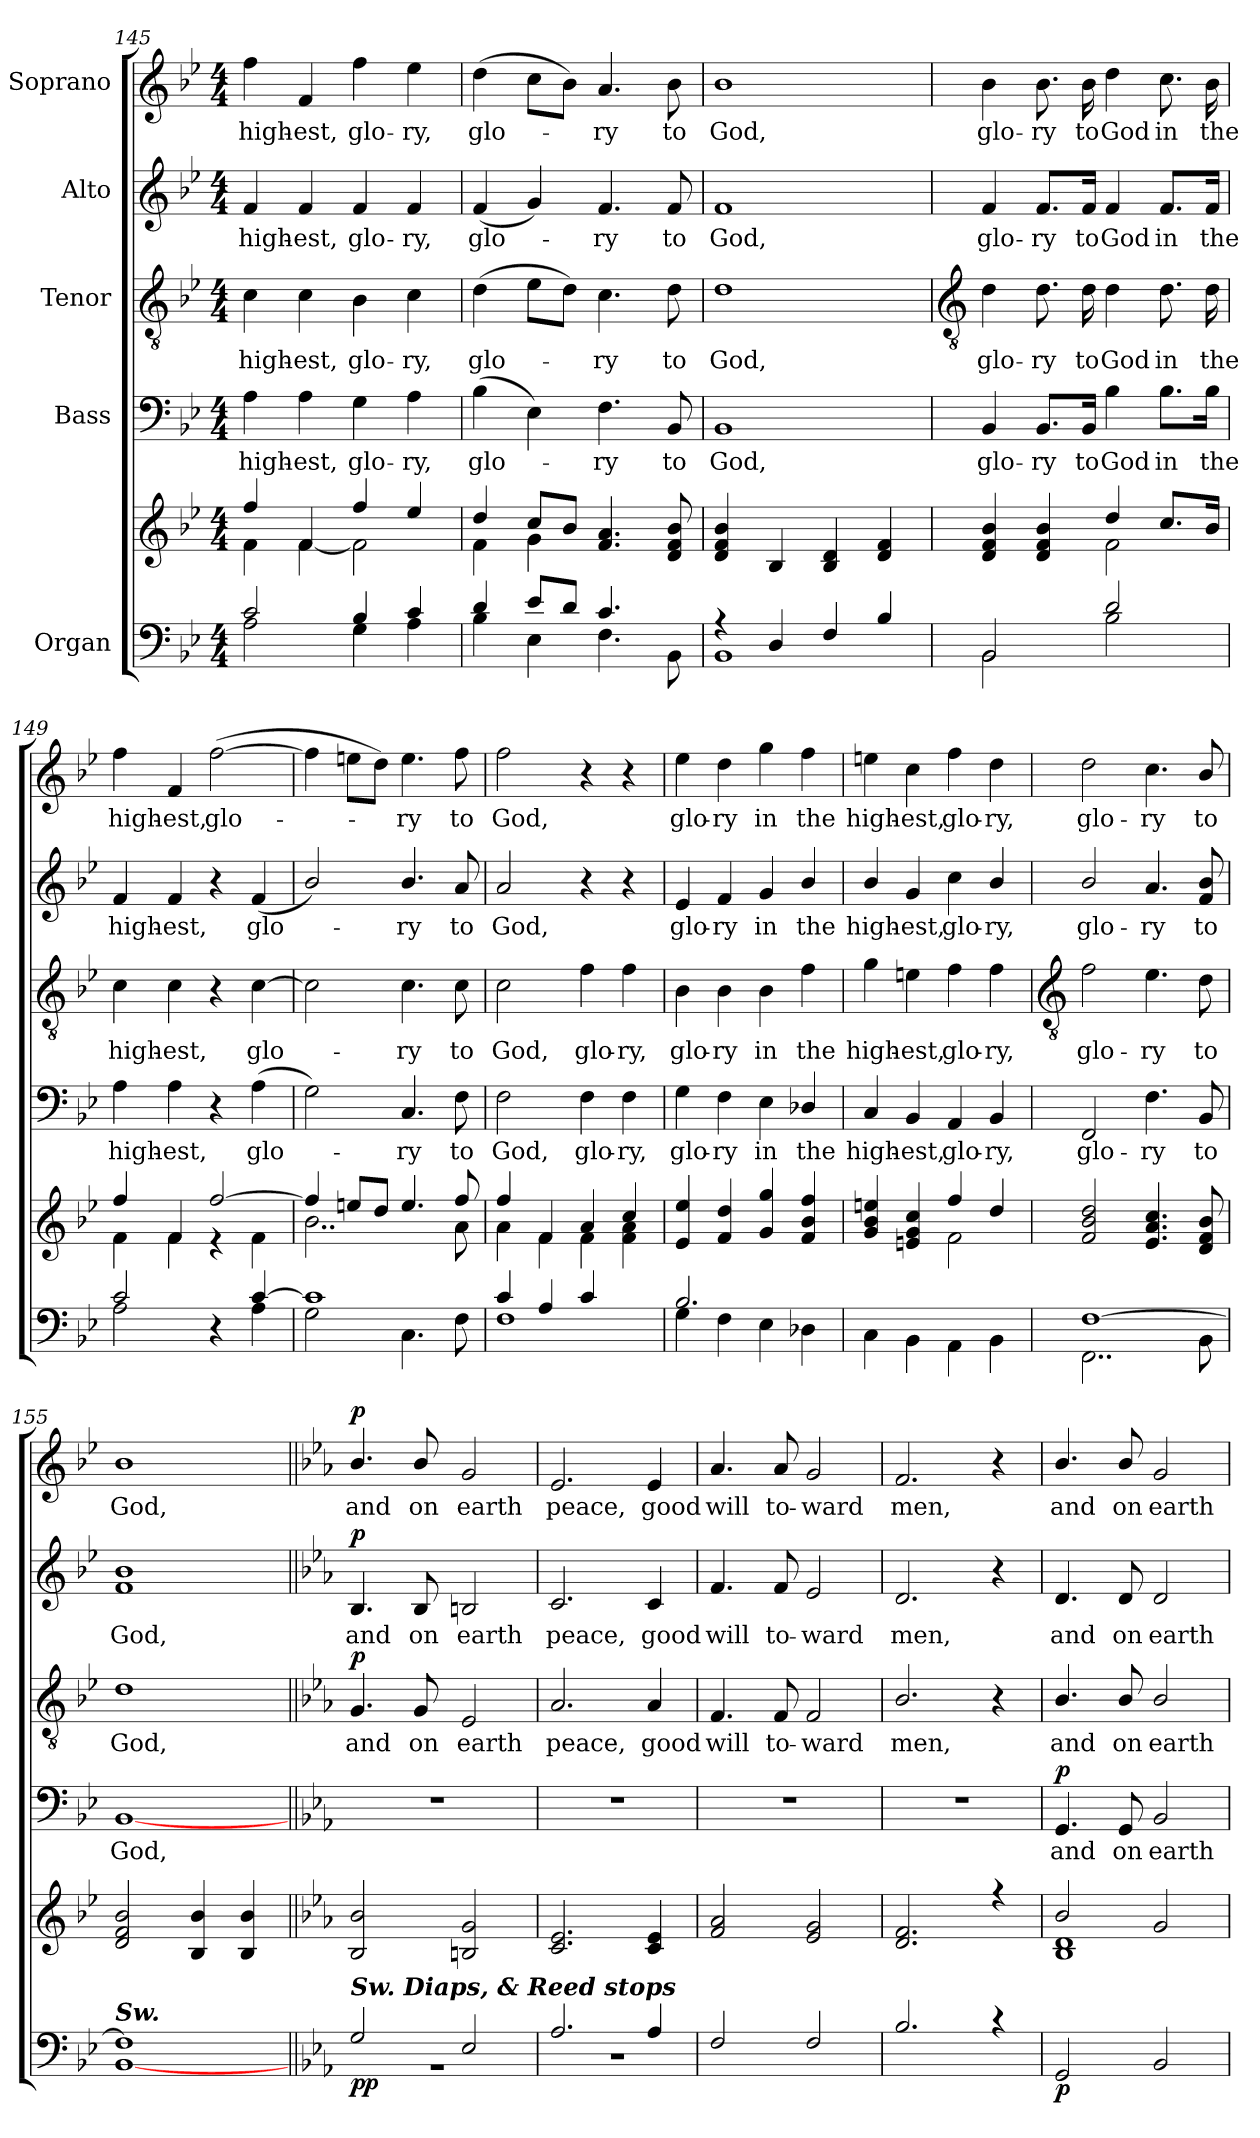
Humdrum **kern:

**kern	**kern	**dynam	**kern	**text	**dynam	**kern	**text	**dynam	**kern	**text	**dynam	**kern	**text	**dynam
*part5	*part5	*part5	*part4	*part4	*part4	*part3	*part3	*part3	*part2	*part2	*part2	*part1	*part1	*part1
*staff6	*staff5	*staff5/6	*staff4	*staff4	*staff4	*staff3	*staff3	*staff3	*staff2	*staff2	*staff2	*staff1	*staff1	*staff1
*I"Organ	*	*	*I"Bass	*	*	*I"Tenor	*	*	*I"Alto	*	*	*I"Soprano	*	*
*clefF4	*clefG2	*	*clefF4	*	*	*clefGv2	*	*	*clefG2	*	*	*clefG2	*	*
*k[b-e-]	*k[b-e-]	*	*k[b-e-]	*	*	*k[b-e-]	*	*	*k[b-e-]	*	*	*k[b-e-]	*	*
*B-:	*B-:	*	*B-:	*	*	*B-:	*	*	*B-:	*	*	*B-:	*	*
*M4/4	*M4/4	*	*M4/4	*	*	*M4/4	*	*	*M4/4	*	*	*M4/4	*	*
=145	=145	=145	=145	=145	=145	=145	=145	=145	=145	=145	=145	=145	=145	=145
*^	*^	*	*	*	*	*	*	*	*	*	*	*	*	*
!	!	!	!	!	!	!LO:LY:b	!	!	!LO:LY:b	!	!	!LO:LY:b	!	!	!LO:LY:b	!
2c/	2A\	4ff/	4f\	.	4A	high-	.	4c	high-	.	4f	high-	.	4ff	high-	.
!	!	!	!	!	!	!LO:LY:b	!	!	!LO:LY:b	!	!	!LO:LY:b	!	!	!LO:LY:b	!
.	.	4f/	[4f\	.	4A	-est,	.	4c	-est,	.	4f	-est,	.	4f	-est,	.
!	!	!	!	!	!	!LO:LY:b	!	!	!LO:LY:b	!	!	!LO:LY:b	!	!	!LO:LY:b	!
4B-/	4G\	4ff/	2f\]	.	4G	glo-	.	4B-	glo-	.	4f	glo-	.	4ff	glo-	.
!	!	!	!	!	!	!LO:LY:b	!	!	!LO:LY:b	!	!	!LO:LY:b	!	!	!LO:LY:b	!
4c/	4A\	4ee-/	.	.	4A	-ry,	.	4c	-ry,	.	4f	-ry,	.	4ee-	-ry,	.
=146	=146	=146	=146	=146	=146	=146	=146	=146	=146	=146	=146	=146	=146	=146	=146	=146
!	!	!	!	!	!	!LO:LY:b	!	!	!LO:LY:b	!	!	!LO:LY:b	!	!	!LO:LY:b	!
4d/	4B-\	4dd/	4f\	.	(>4B-	glo-	.	(>4d	glo-	.	(<4f	glo-	.	(>4dd	glo-	.
8e-/L	4E-\	8cc/L	4g\	.	4E-)	.	.	8e-L	.	.	4g)	.	.	8ccL	.	.
8d/J	.	8b-/J	.	.	.	.	.	8dJ)	.	.	.	.	.	8b-J)	.	.
!	!	!	!	!	!	!LO:LY:b	!	!	!LO:LY:b	!	!	!LO:LY:b	!	!	!LO:LY:b	!
4.c/	4.F\	4.f/ 4.a/	2ryy	.	4.F	ry	.	4.c	ry	.	4.f	ry	.	4.a	ry	.
!	!	!	!	!	!	!LO:LY:b	!	!	!LO:LY:b	!	!	!LO:LY:b	!	!	!LO:LY:b	!
8ryy	8BB-\	8d/ 8f/ 8b-/	.	.	8BB-	to	.	8d	to	.	8f	to	.	8b-	to	.
=147	=147	=147	=147	=147	=147	=147	=147	=147	=147	=147	=147	=147	=147	=147	=147	=147
!	!	!	!	!	!	!LO:LY:b	!	!	!LO:LY:b	!	!	!LO:LY:b	!	!	!LO:LY:b	!
4r	1BB-\	4d/ 4f/ 4b-/	1ryy	.	1BB-	God,	.	1d	God,	.	1f	God,	.	1b-	God,	.
4D/	.	4B-/	.	.	.	.	.	.	.	.	.	.	.	.	.	.
4F/	.	4B-/ 4d/	.	.	.	.	.	.	.	.	.	.	.	.	.	.
4B-/	.	4d/ 4f/	.	.	.	.	.	.	.	.	.	.	.	.	.	.
!!LO:LB:g=z
=148	=148	=148	=148	=148	=148	=148	=148	=148	=148	=148	=148	=148	=148	=148	=148	=148
*	*	*	*	*	*	*	*	*clefGv2	*	*	*	*	*	*	*	*
!	!	!	!	!	!	!LO:LY:b	!	!	!LO:LY:b	!	!	!LO:LY:b	!	!	!LO:LY:b	!
2BB-/	2BB-\	4d/ 4f/ 4b-/	2ryy	.	4BB-	glo-	.	4d	glo-	.	4f	glo-	.	4b-	glo-	.
!	!	!	!	!	!	!LO:LY:b	!	!	!LO:LY:b	!	!	!LO:LY:b	!	!	!LO:LY:b	!
.	.	4d/ 4f/ 4b-/	.	.	8.BB-/L	-ry	.	8.d	-ry	.	8.f/L	-ry	.	8.b-	-ry	.
!	!	!	!	!	!	!LO:LY:b	!	!	!LO:LY:b	!	!	!LO:LY:b	!	!	!LO:LY:b	!
.	.	.	.	.	16BB-/Jk	to	.	16d	to	.	16f/Jk	to	.	16b-	to	.
!	!	!	!	!	!	!LO:LY:b	!	!	!LO:LY:b	!	!	!LO:LY:b	!	!	!LO:LY:b	!
2d/	2B-\	4dd/	2f\	.	4B-	God	.	4d	God	.	4f	God	.	4dd	God	.
!	!	!	!	!	!	!LO:LY:b	!	!	!LO:LY:b	!	!	!LO:LY:b	!	!	!LO:LY:b	!
.	.	8.cc/L	.	.	8.B-\L	in	.	8.d	in	.	8.f/L	in	.	8.cc	in	.
!	!	!	!	!	!	!LO:LY:b	!	!	!LO:LY:b	!	!	!LO:LY:b	!	!	!LO:LY:b	!
.	.	16b-/J	.	.	16B-\Jk	the	.	16d	the	.	16f/Jk	the	.	16b-	the	.
=149	=149	=149	=149	=149	=149	=149	=149	=149	=149	=149	=149	=149	=149	=149	=149	=149
!	!	!	!	!	!	!LO:LY:b	!	!	!LO:LY:b	!	!	!LO:LY:b	!	!	!LO:LY:b	!
2c/	2A\	4ff/	4f\	.	4A	high-	.	4c	high-	.	4f	high-	.	4ff	high-	.
!	!	!	!	!	!	!LO:LY:b	!	!	!LO:LY:b	!	!	!LO:LY:b	!	!	!LO:LY:b	!
.	.	4f/	4f\	.	4A	-est,	.	4c	-est,	.	4f	-est,	.	4f	-est,	.
!	!	!	!	!	!	!	!	!	!	!	!	!	!	!	!LO:LY:b	!
4ryy	4r	[2ff/	4r	.	4r	.	.	4r	.	.	4r	.	.	(>[2ff	glo-	.
!	!	!	!	!	!	!LO:LY:b	!	!	!LO:LY:b	!	!	!LO:LY:b	!	!	!	!
[4c/	4A\	.	4f\	.	(>4A	glo-	.	[4c	glo-	.	(<4f	glo-	.	.	.	.
=150	=150	=150	=150	=150	=150	=150	=150	=150	=150	=150	=150	=150	=150	=150	=150	=150
1c/]	2G\	4ff/]	2..b-\	.	2G)	.	.	2c]	.	.	2b-/)	.	.	4ff]	.	.
.	.	8een/L	.	.	.	.	.	.	.	.	.	.	.	8eenL	.	.
.	.	8dd/J	.	.	.	.	.	.	.	.	.	.	.	8ddJ)	.	.
!	!	!	!	!	!	!LO:LY:b	!	!	!LO:LY:b	!	!	!LO:LY:b	!	!	!LO:LY:b	!
.	4.C\	4.ee/	.	.	4.C	ry	.	4.c	ry	.	4.b-/	ry	.	4.ee	ry	.
!	!	!	!	!	!	!LO:LY:b	!	!	!LO:LY:b	!	!	!LO:LY:b	!	!	!LO:LY:b	!
.	8F\	8ff/	8a\	.	8F	to	.	8c	to	.	8a	to	.	8ff	to	.
=151	=151	=151	=151	=151	=151	=151	=151	=151	=151	=151	=151	=151	=151	=151	=151	=151
!	!	!	!	!	!	!LO:LY:b	!	!	!LO:LY:b	!	!	!LO:LY:b	!	!	!LO:LY:b	!
4c/	1F\	4ff/	4a\	.	2F	God,	.	2c	God,	.	2a	God,	.	2ff	God,	.
4A/	.	4f/	4f\	.	.	.	.	.	.	.	.	.	.	.	.	.
!	!	!	!	!	!	!LO:LY:b	!	!	!LO:LY:b	!	!	!	!	!	!	!
4c/	.	4a/	4f\	.	4F	glo-	.	4f	glo-	.	4r	.	.	4r	.	.
!	!	!	!	!	!	!LO:LY:b	!	!	!LO:LY:b	!	!	!	!	!	!	!
4ryy	.	4cc/	4f\ 4a\	.	4F	-ry,	.	4f	-ry,	.	4r	.	.	4r	.	.
=152	=152	=152	=152	=152	=152	=152	=152	=152	=152	=152	=152	=152	=152	=152	=152	=152
!	!	!	!	!	!	!LO:LY:b	!	!	!LO:LY:b	!	!	!LO:LY:b	!	!	!LO:LY:b	!
2.B-/	4G\	4e-/ 4ee-/	1ryy	.	4G	glo-	.	4B-	glo-	.	4e-	glo-	.	4ee-	glo-	.
!	!	!	!	!	!	!LO:LY:b	!	!	!LO:LY:b	!	!	!LO:LY:b	!	!	!LO:LY:b	!
.	4F\	4f/ 4dd/	.	.	4F	-ry	.	4B-	-ry	.	4f	-ry	.	4dd	-ry	.
!	!	!	!	!	!	!LO:LY:b	!	!	!LO:LY:b	!	!	!LO:LY:b	!	!	!LO:LY:b	!
.	4E-\	4g/ 4gg/	.	.	4E-	in	.	4B-	in	.	4g	in	.	4gg	in	.
!	!	!	!	!	!	!LO:LY:b	!	!	!LO:LY:b	!	!	!LO:LY:b	!	!	!LO:LY:b	!
4ryy	4D-X\	4f/ 4b-/ 4ff/	.	.	4D-X/	the	.	4f	the	.	4b-/	the	.	4ff	the	.
=153	=153	=153	=153	=153	=153	=153	=153	=153	=153	=153	=153	=153	=153	=153	=153	=153
!	!	!	!	!	!	!LO:LY:b	!	!	!LO:LY:b	!	!	!LO:LY:b	!	!	!LO:LY:b	!
1ryy	4C\	4g/ 4b-/ 4een/	2ryy	.	4C	high-	.	4g	high-	.	4b-/	high-	.	4een	high-	.
!	!	!	!	!	!	!LO:LY:b	!	!	!LO:LY:b	!	!	!LO:LY:b	!	!	!LO:LY:b	!
.	4BB-\	4en/ 4g/ 4cc/	.	.	4BB-	-est,	.	4en	-est,	.	4g	-est,	.	4cc	-est,	.
!	!	!	!	!	!	!LO:LY:b	!	!	!LO:LY:b	!	!	!LO:LY:b	!	!	!LO:LY:b	!
.	4AA\	4ff/	2f\	.	4AA	glo-	.	4f	glo-	.	4cc	glo-	.	4ff	glo-	.
!	!	!	!	!	!	!LO:LY:b	!	!	!LO:LY:b	!	!	!LO:LY:b	!	!	!LO:LY:b	!
.	4BB-\	4dd/	.	.	4BB-	-ry,	.	4f	-ry,	.	4b-/	-ry,	.	4dd	-ry,	.
!!LO:LB:g=z
=154	=154	=154	=154	=154	=154	=154	=154	=154	=154	=154	=154	=154	=154	=154	=154	=154
*	*	*	*	*	*	*	*	*clefGv2	*	*	*	*	*	*	*	*
!	!	!	!	!	!	!LO:LY:b	!	!	!LO:LY:b	!	!	!LO:LY:b	!	!	!LO:LY:b	!
[1F/	2..FF\	2f/ 2b-/ 2dd/	1ryy	.	2FF	glo-	.	2f	glo-	.	2b-/	glo-	.	2dd	glo-	.
!	!	!	!	!	!	!LO:LY:b	!	!	!LO:LY:b	!	!	!LO:LY:b	!	!	!LO:LY:b	!
.	.	4.e-/ 4.a/ 4.cc/	.	.	4.F	-ry	.	4.e-	-ry	.	4.a	-ry	.	4.cc	-ry	.
!	!	!	!	!	!	!LO:LY:b	!	!	!LO:LY:b	!	!	!LO:LY:b	!	!	!LO:LY:b	!
.	8BB-\	8d/ 8f/ 8b-/	.	.	8BB-	to	.	8d	to	.	8f/ 8b-/	to	.	8b-/	to	.
=155	=155	=155	=155	=155	=155	=155	=155	=155	=155	=155	=155	=155	=155	=155	=155	=155
!LO:TX:a:Bi:t=Sw.	!	!	!	!	!	!	!	!	!	!	!	!	!	!	!	!
!	!	!	!	!	!	!LO:LY:b	!	!	!LO:LY:b	!	!	!LO:LY:b	!	!	!LO:LY:b	!
1F/]	[1BB-\	2d/ 2f/ 2b-/	1ryy	.	[1BB-	God,	.	1d	God,	.	1f 1b-	God,	.	1b-	God,	.
.	.	4B-/ 4b-/	.	.	.	.	.	.	.	.	.	.	.	.	.	.
.	.	4B-/ 4b-/	.	.	.	.	.	.	.	.	.	.	.	.	.	.
=156||	=156||	=156||	=156||	=156||	=156||	=156||	=156||	=156||	=156||	=156||	=156||	=156||	=156||	=156||	=156||	=156||
*k[b-e-a-]	*	*k[b-e-a-]	*	*	*k[b-e-a-]	*	*	*k[b-e-a-]	*	*	*k[b-e-a-]	*	*	*k[b-e-a-]	*	*
*E-:	*	*E-:	*	*	*E-:	*	*	*E-:	*	*	*E-:	*	*	*E-:	*	*
!LO:TX:a:Bi:t=Sw. Diaps, & Reed stops	!	!	!	!	!	!	!	!	!	!	!	!	!	!	!	!
!	!	!	!	!LO:DY:b=2	!	!	!	!	!LO:LY:b	!	!	!LO:LY:b	!	!	!LO:LY:b	!
!	!	!	!	!LO:DY:n=1:b	!	!	!	!	!	!LO:DY:b	!	!	!LO:DY:b	!	!	!LO:DY:b
2G/	1r	2B-/ 2b-/	1ryy	p p	1r	.	.	4.G	and	p	4.B-	and	p	4.b-/	and	p
!	!	!	!	!	!	!	!	!	!LO:LY:b	!	!	!LO:LY:b	!	!	!LO:LY:b	!
.	.	.	.	.	.	.	.	8G	on	.	8B-	on	.	8b-/	on	.
!	!	!	!	!	!	!	!	!	!LO:LY:b	!	!	!LO:LY:b	!	!	!LO:LY:b	!
2E-/	.	2Bn/ 2g/	.	.	.	.	.	2E-	earth	.	2Bn	earth	.	2g	earth	.
=157	=157	=157	=157	=157	=157	=157	=157	=157	=157	=157	=157	=157	=157	=157	=157	=157
!	!	!	!	!	!	!	!	!	!LO:LY:b	!	!	!LO:LY:b	!	!	!LO:LY:b	!
2.A-/	1r	2.c/ 2.e-/	1ryy	.	1r	.	.	2.A-	peace,	.	2.c	peace,	.	2.e-	peace,	.
!	!	!	!	!	!	!	!	!	!LO:LY:b	!	!	!LO:LY:b	!	!	!LO:LY:b	!
4A-/	.	4c/ 4e-/	.	.	.	.	.	4A-	good	.	4c	good	.	4e-	good	.
=158	=158	=158	=158	=158	=158	=158	=158	=158	=158	=158	=158	=158	=158	=158	=158	=158
!	!	!	!	!	!	!	!	!	!LO:LY:b	!	!	!LO:LY:b	!	!	!LO:LY:b	!
2F/	1ryy	2f/ 2a-/	1ryy	.	1r	.	.	4.F	will	.	4.f	will	.	4.a-	will	.
!	!	!	!	!	!	!	!	!	!LO:LY:b	!	!	!LO:LY:b	!	!	!LO:LY:b	!
.	.	.	.	.	.	.	.	8F	to-	.	8f	to-	.	8a-	to-	.
!	!	!	!	!	!	!	!	!	!LO:LY:b	!	!	!LO:LY:b	!	!	!LO:LY:b	!
2F/	.	2e-/ 2g/	.	.	.	.	.	2F	-ward	.	2e-	-ward	.	2g	-ward	.
=159	=159	=159	=159	=159	=159	=159	=159	=159	=159	=159	=159	=159	=159	=159	=159	=159
!	!	!	!	!	!	!	!	!	!LO:LY:b	!	!	!LO:LY:b	!	!	!LO:LY:b	!
2.B-/	1ryy	2.d/ 2.f/	1ryy	.	1r	.	.	2.B-/	men,	.	2.d	men,	.	2.f	men,	.
4r	.	4r	.	.	.	.	.	4r	.	.	4r	.	.	4r	.	.
=160	=160	=160	=160	=160	=160	=160	=160	=160	=160	=160	=160	=160	=160	=160	=160	=160
!	!	!	!	!LO:DY:b=2	!	!LO:LY:b	!LO:DY:b	!	!LO:LY:b	!	!	!LO:LY:b	!	!	!LO:LY:b	!
1ryy	2GG/	2b-/	1B-\ 1d\	p	4.GG	and	p	4.B-/	and	.	4.d	and	.	4.b-/	and	.
!	!	!	!	!	!	!LO:LY:b	!	!	!LO:LY:b	!	!	!LO:LY:b	!	!	!LO:LY:b	!
.	.	.	.	.	8GG	on	.	8B-/	on	.	8d	on	.	8b-/	on	.
!	!	!	!	!	!	!LO:LY:b	!	!	!LO:LY:b	!	!	!LO:LY:b	!	!	!LO:LY:b	!
.	2BB-/	2g/	.	.	2BB-	earth	.	2B-/	earth	.	2d	earth	.	2g	earth	.
*v	*v	*	*	*	*	*	*	*	*	*	*	*	*	*	*	*
*	*v	*v	*	*	*	*	*	*	*	*	*	*	*	*	*
=	=	=	=	=	=	=	=	=	=	=	=	=	=	=
*-	*-	*-	*-	*-	*-	*-	*-	*-	*-	*-	*-	*-	*-	*-
